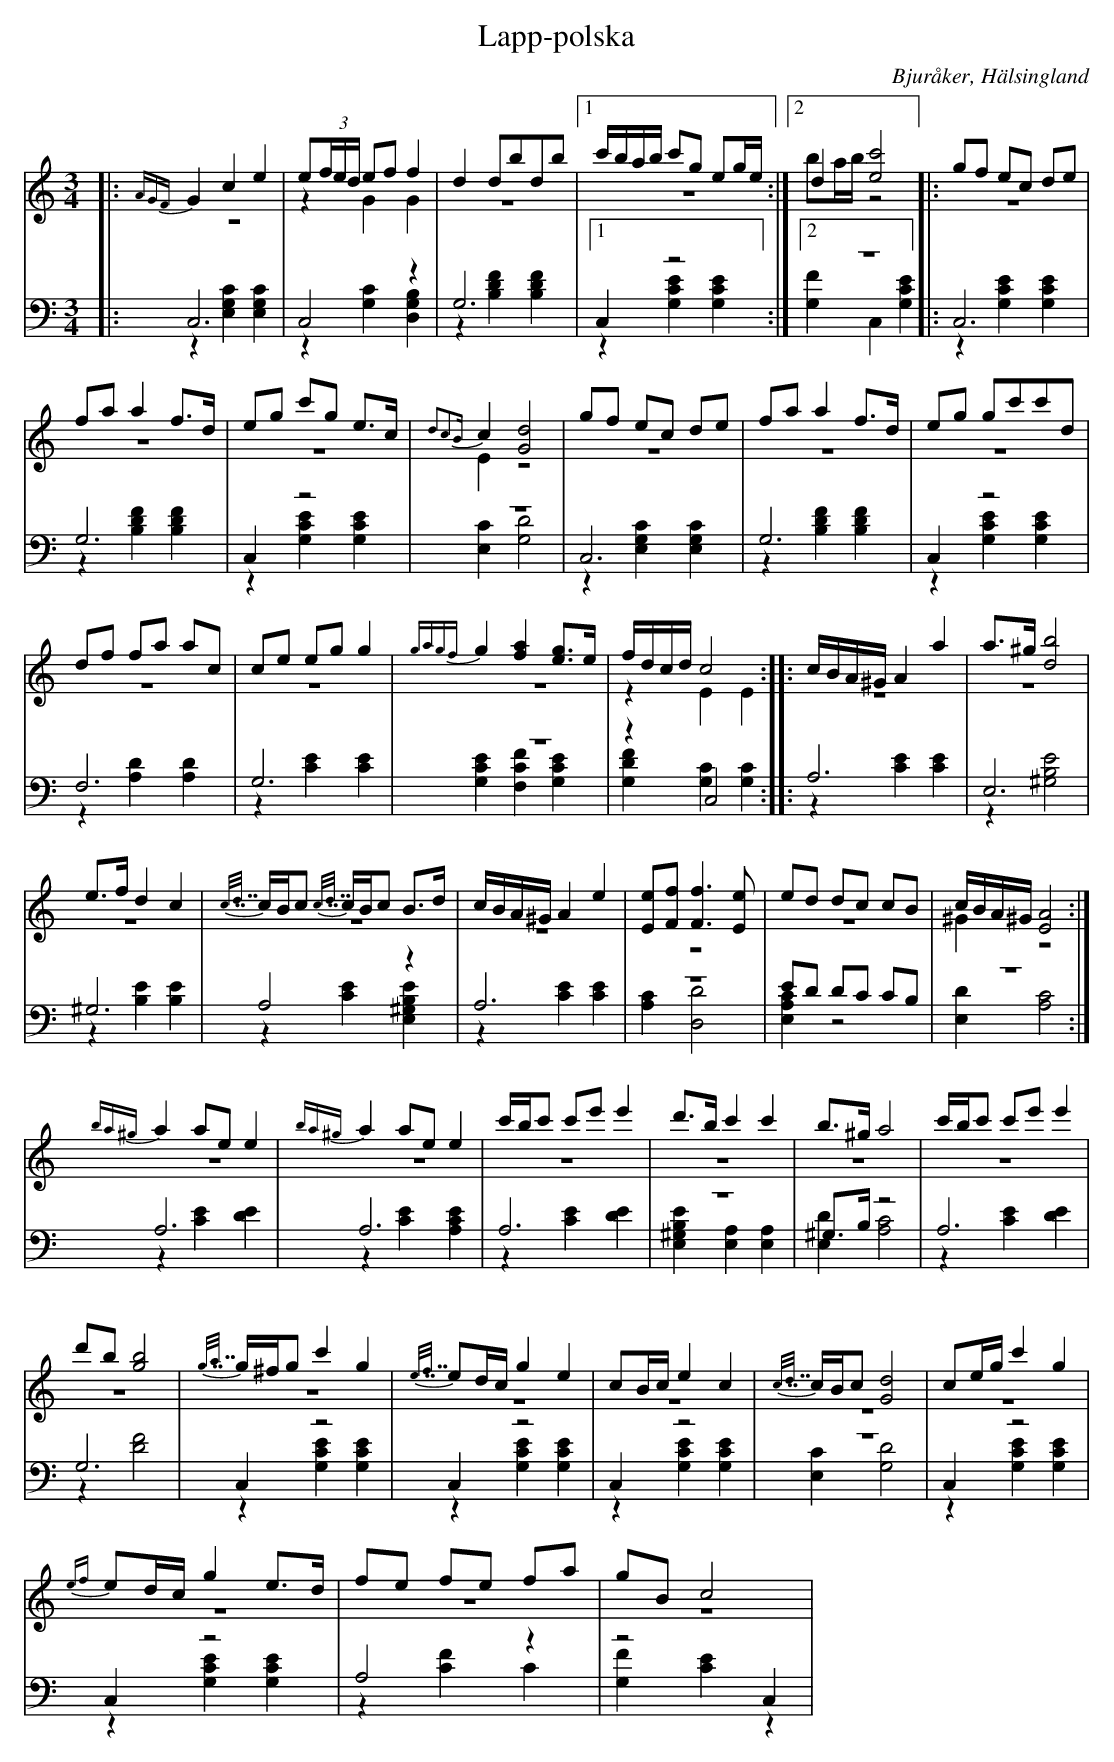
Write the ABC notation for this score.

X:1
T: Lapp-polska
O: Bjuråker, Hälsingland
M: 3/4
L: 1/8
K: C
V:1
V:2 merge
V:3
V:4 merge
V:1
|:{A6/5G6/5F6/5}G2 c2 e2|e(3f/e/d/ ef f2|d2 dbdb|1 c'/b/a/b/ c'g eg/e/:|2 d2 [e4c'4]|:gf ec de|
fa a2 f>d|eg c'g e>c|{d2c2B}c2 [G4d4]|gf ec de|fa a2 f>d|eg gc'c'd|
df fa ac|ce eg g2|{g8/5a8/5g8/5f8/5}g2 [f2a2] [eg]>e|f/d/c/d/  c4::c/B/A/^G/ A2 a2|a>^g [d4b4]|
e>f d2 c2|{c7/8d7/8}c/B/c {c7/8d7/8}c/B/c B>d|c/B/A/^G/ A2 e2|[Ee][Ff] [F3f3] [Ee] |ed dc cB|c/B/A/^G/ [E4A4]:|
{ba^g}a2 ae e2|{ba^g}a2 ae e2|c'/b/c' c'e' e'2  |d'>b c'2 c'2|b>^g a4|c'/b/c' c'e' e'2|
d'b [g4b4]|{g7/8a7/8}g/^f/g c'2 g2|{e7/8f7/8}ed/c/ g2 e2|cB/c/ e2 c2|{c7/8d7/8}c/B/c [G4d4]|ce/g/ c'2 g2|
{ef}ed/c/ g2 e>d|fe fe fa|gB c4|
V:2
|:z6|z2 G2 G2|z6|1 z6:|2 ba/b/ z4|:z6|
z6|z6|E2 z4|z6|z6|z6|
z6|z6|z6|z2 E2 E2:||:z6|z6|
z6|z6|z6|z6|z6|^G2 z4:|
|z6|z6|z6|z6|z6|z6|
z6|z6|z6|z6|z6|z6|
z6|z6|z6|
V:3  clef=bass
|:C,6|C,4 z2|G,6|1 C,2 z4:|2 z6|:C,6|
G,6|C,2 z4|z6|C,6|G,6|C,2 z4|
F,6|G,6|z6|z2 C,4::A,6|E,6|
^G,6|A,4 z2|A,6|z6|ED DC CB,|z6:|
A,6|A,6|A,6|z6|^G,>B, z4|A,6|
G,6|C,2 z4|C,2 z4|C,2 z4|z6|C,2 z4|
C,2 z4|A,4 z2|z4 C,2|
V:4  clef=bass
|:z2 [E,2G,2C2] [E,2G,2C2]|z2 [G,2C2] [D,2G,2B,2]|z2 [B,2D2F2] [B,2D2F2]|1 z2 [G,2C2E2] [G,2C2E2]:|2 [G,2F2] C,2 [G,2C2E2]|:z2 [G,2C2E2] [G,2C2E2]|z2 [B,2D2F2] [B,2D2F2]|z2 [G,2C2E2] [G,2C2E2]|[E,2C2] [G,4D4]|z2 [E,2G,2C2] [E,2G,2C2]|z2 [B,2D2F2] [B,2D2F2]| z2 [G,2C2E2] [G,2C2E2]|
z2 [A,2D2] [A,2D2]|z2 [C2E2] [C2E2]|[G,2C2E2] [F,2C2F2] [G,2C2E2] |[G,2D2F2] [G,2C2] [G,2C2]::z2 [C2E2] [C2E2]|z2 [^G,4B,4E4]|
z2 [B,2E2] [B,2E2]|z2 [C2E2] [E,2^G,2B,2E2]|z2 [C2E2] [C2E2]|[A,2C2] [D,4D4]|[E,2A,2C2] z4|[E,2D2] [A,4C4]:|
z2 [C2E2] [D2E2]|z2 [C2E2] [A,2C2E2]|z2 [C2E2] [D2E2]|[E,2^G,2B,2E2] [A,2E,2] [A,2E,2]|[E,2D2] [A,4C4]|z2 [C2E2] [D2E2]|
z2 [D4F4]|z2 [G,2C2E2] [G,2C2E2]|z2 [G,2C2E2] [G,2C2E2]|z2 [G,2C2E2] [G,2C2E2]|[E,2C2] [G,4D4]|z2 [G,2C2E2] [G,2C2E2]|
z2 [G,2C2E2] [G,2C2E2]|z2 [C2F2] C2|[G,2F2] [C2E2] z2|
